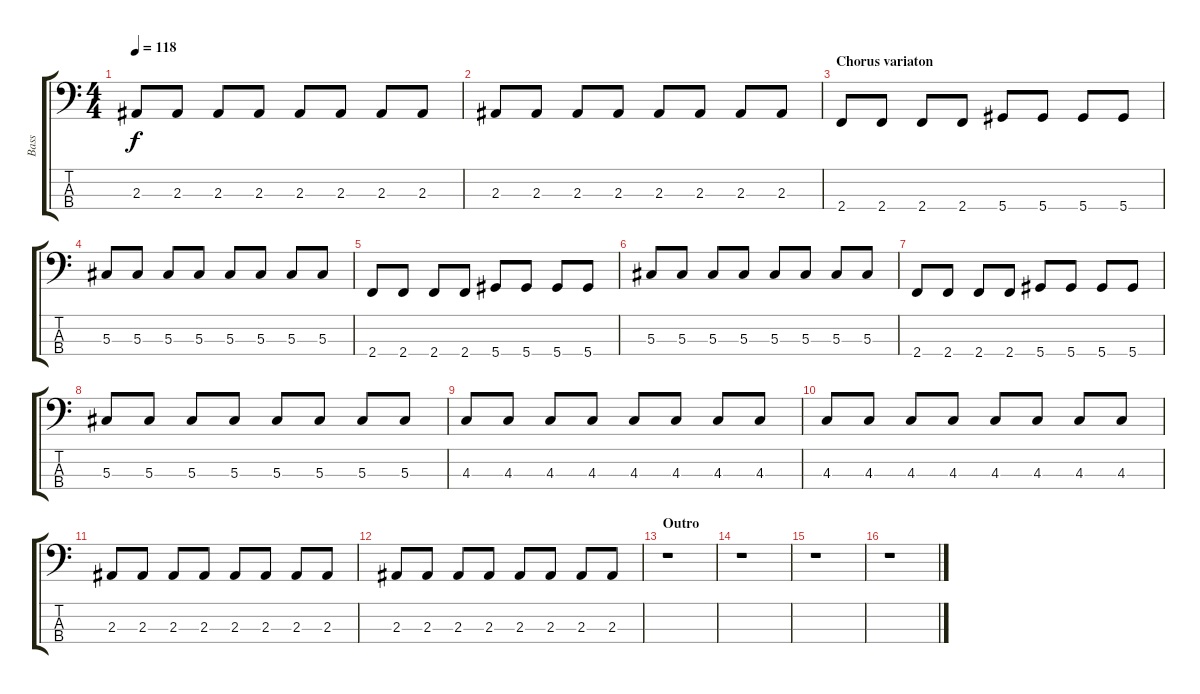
\track ("Bass" "Bass") {instrument electricbassfinger}
\staff {score tabs}
\tuning (Gb2 Db2 Ab1 Eb1) {hide}
\ts (4 4)
\tempo 118
\clef f4
\ks c
2.3.8{dy f} 2.3.8 2.3.8 2.3.8 2.3.8 2.3.8 2.3.8 2.3.8 |
2.3.8 2.3.8 2.3.8 2.3.8 2.3.8 2.3.8 2.3.8 2.3.8 |
\section ("" "Chorus variaton")
2.4.8 2.4.8 2.4.8 2.4.8 5.4.8 5.4.8 5.4.8 5.4.8 |
5.3.8 5.3.8 5.3.8 5.3.8 5.3.8 5.3.8 5.3.8 5.3.8 |
2.4.8 2.4.8 2.4.8 2.4.8 5.4.8 5.4.8 5.4.8 5.4.8 |
5.3.8 5.3.8 5.3.8 5.3.8 5.3.8 5.3.8 5.3.8 5.3.8 |
2.4.8 2.4.8 2.4.8 2.4.8 5.4.8 5.4.8 5.4.8 5.4.8 |
5.3.8 5.3.8 5.3.8 5.3.8 5.3.8 5.3.8 5.3.8 5.3.8 |
4.3.8 4.3.8 4.3.8 4.3.8 4.3.8 4.3.8 4.3.8 4.3.8 |
4.3.8 4.3.8 4.3.8 4.3.8 4.3.8 4.3.8 4.3.8 4.3.8 |
2.3.8 2.3.8 2.3.8 2.3.8 2.3.8 2.3.8 2.3.8 2.3.8 |
2.3.8 2.3.8 2.3.8 2.3.8 2.3.8 2.3.8 2.3.8 2.3.8 |
\section ("" "Outro")
r.1 |
r.1 |
r.1 |
r.1
